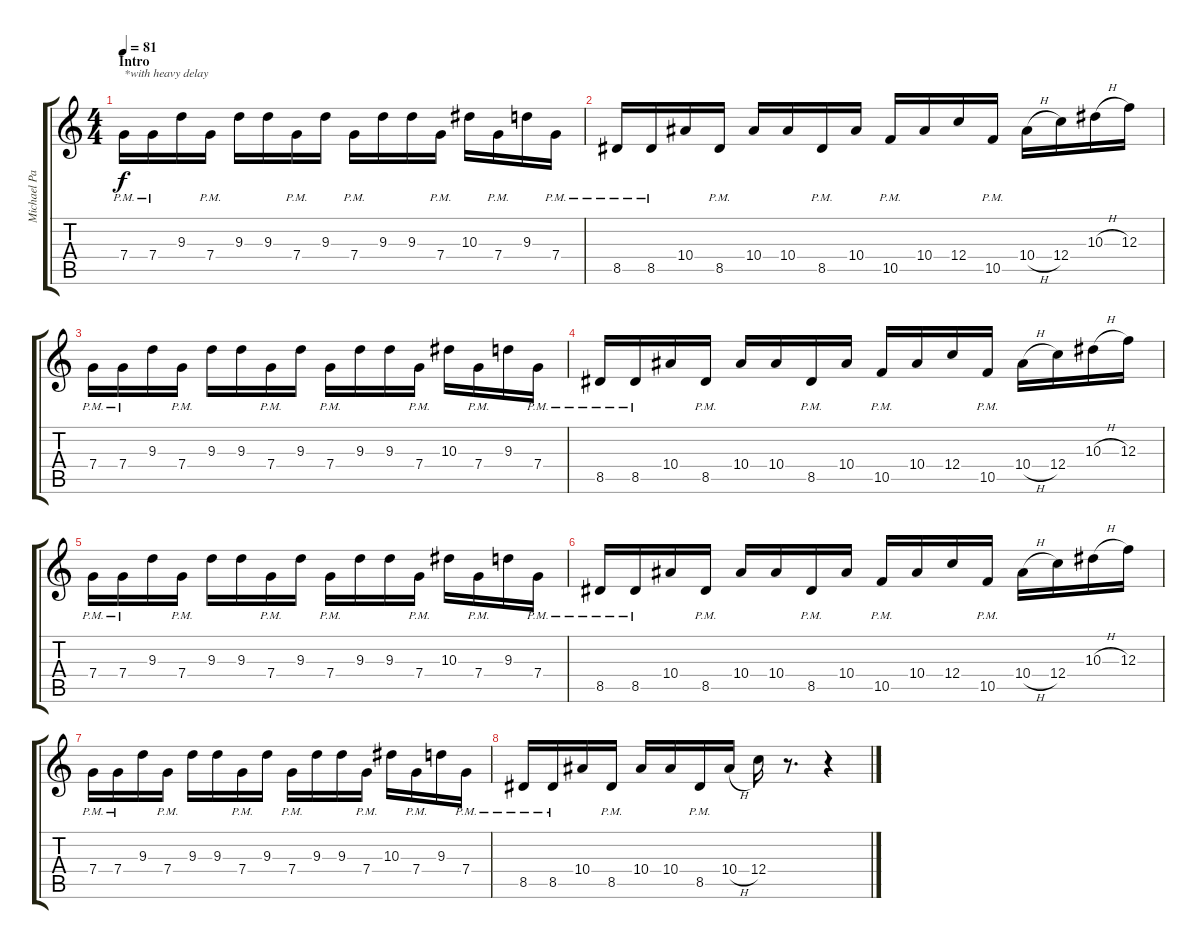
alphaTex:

\track ("Michael Paget" "Michael Pa") {instrument electricguitarclean}
\staff {score tabs}
\tuning (D4 A3 F3 C3 G2 C2) {hide}
\ts (4 4)
\section ("" "Intro")
\tempo 81
\clef g2
\ks c
7.4{pm}.16{txt "*with heavy delay" dy f instrument electricguitarclean} 7.4{pm}.16 9.3.16 7.4{pm}.16 9.3.16 9.3.16 7.4{pm}.16 9.3.16 7.4{pm}.16 9.3.16 9.3.16 7.4{pm}.16 10.3.16 7.4{pm}.16 9.3.16 7.4{pm}.16 |
8.5{pm}.16 8.5{pm}.16 10.4.16 8.5{pm}.16 10.4.16 10.4.16 8.5{pm}.16 10.4.16 10.5{pm}.16 10.4.16 12.4.16 10.5{pm}.16 10.4{h}.16 12.4.16 10.3{h}.16 12.3.16 |
7.4{pm}.16 7.4{pm}.16 9.3.16 7.4{pm}.16 9.3.16 9.3.16 7.4{pm}.16 9.3.16 7.4{pm}.16 9.3.16 9.3.16 7.4{pm}.16 10.3.16 7.4{pm}.16 9.3.16 7.4{pm}.16 |
8.5{pm}.16 8.5{pm}.16 10.4.16 8.5{pm}.16 10.4.16 10.4.16 8.5{pm}.16 10.4.16 10.5{pm}.16 10.4.16 12.4.16 10.5{pm}.16 10.4{h}.16 12.4.16 10.3{h}.16 12.3.16 |
7.4{pm}.16 7.4{pm}.16 9.3.16 7.4{pm}.16 9.3.16 9.3.16 7.4{pm}.16 9.3.16 7.4{pm}.16 9.3.16 9.3.16 7.4{pm}.16 10.3.16 7.4{pm}.16 9.3.16 7.4{pm}.16 |
8.5{pm}.16 8.5{pm}.16 10.4.16 8.5{pm}.16 10.4.16 10.4.16 8.5{pm}.16 10.4.16 10.5{pm}.16 10.4.16 12.4.16 10.5{pm}.16 10.4{h}.16 12.4.16 10.3{h}.16 12.3.16 |
7.4{pm}.16 7.4{pm}.16 9.3.16 7.4{pm}.16 9.3.16 9.3.16 7.4{pm}.16 9.3.16 7.4{pm}.16 9.3.16 9.3.16 7.4{pm}.16 10.3.16 7.4{pm}.16 9.3.16 7.4{pm}.16 |
8.5{pm}.16 8.5{pm}.16 10.4.16 8.5{pm}.16 10.4.16 10.4.16 8.5{pm}.16 10.4{h}.16 12.4.16 r.8{d} r.4
